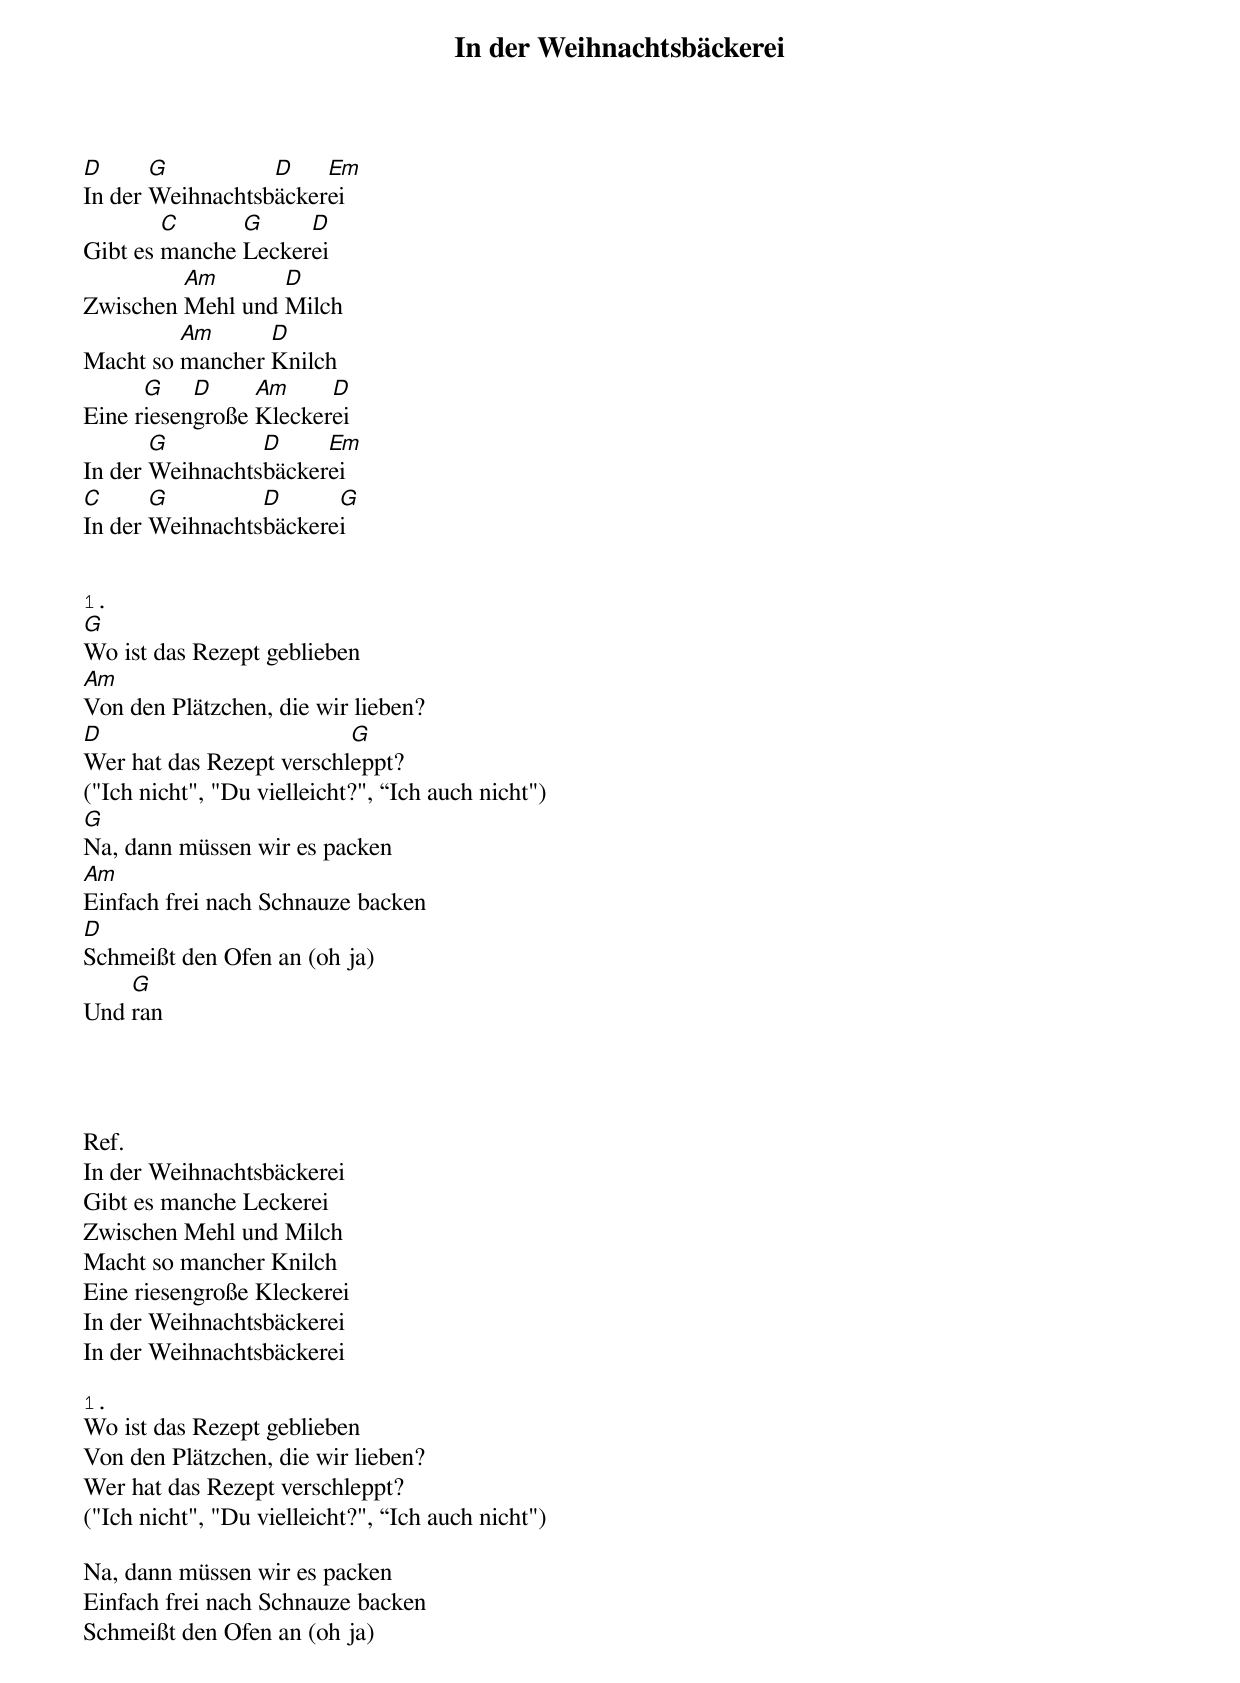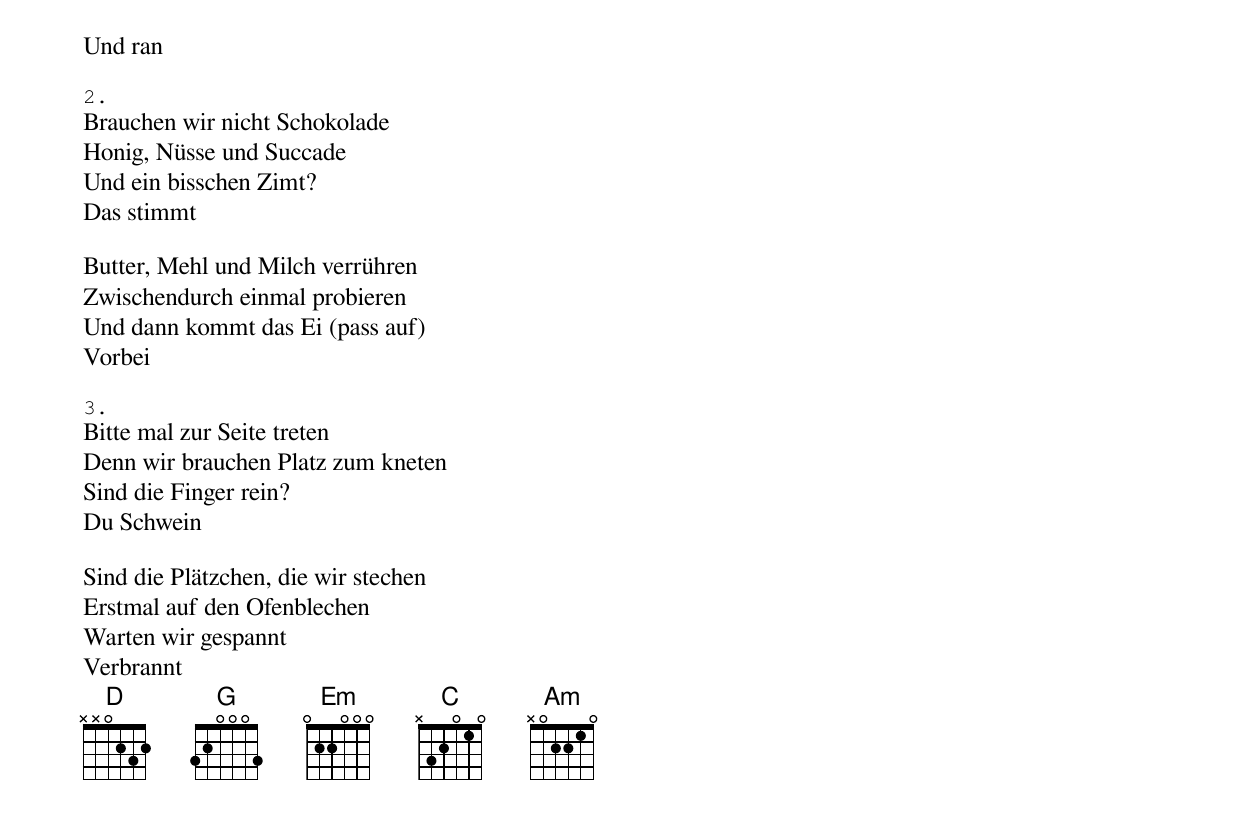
In der Weihnachtsbäckerei

D      G          D    Em
In der Weihnachtsbäckerei
        C      G     D
Gibt es manche Leckerei
         Am       D
Zwischen Mehl und Milch
         Am      D
Macht so mancher Knilch
      G    D     Am     D
Eine riesengroße Kleckerei
       G         D     Em
In der Weihnachtsbäckerei
C      G         D      G
In der Weihnachtsbäckerei


1.
G
Wo ist das Rezept geblieben
Am
Von den Plätzchen, die wir lieben?
D                         G
Wer hat das Rezept verschleppt?
("Ich nicht", "Du vielleicht?", “Ich auch nicht")
G
Na, dann müssen wir es packen
Am
Einfach frei nach Schnauze backen
D
Schmeißt den Ofen an (oh ja)
    G
Und ran




Ref.
In der Weihnachtsbäckerei
Gibt es manche Leckerei
Zwischen Mehl und Milch
Macht so mancher Knilch
Eine riesengroße Kleckerei
In der Weihnachtsbäckerei
In der Weihnachtsbäckerei

1.
Wo ist das Rezept geblieben
Von den Plätzchen, die wir lieben?
Wer hat das Rezept verschleppt?
("Ich nicht", "Du vielleicht?", “Ich auch nicht")

Na, dann müssen wir es packen
Einfach frei nach Schnauze backen
Schmeißt den Ofen an (oh ja)
Und ran

2.
Brauchen wir nicht Schokolade
Honig, Nüsse und Succade
Und ein bisschen Zimt?
Das stimmt

Butter, Mehl und Milch verrühren
Zwischendurch einmal probieren
Und dann kommt das Ei (pass auf)
Vorbei

3.
Bitte mal zur Seite treten
Denn wir brauchen Platz zum kneten
Sind die Finger rein?
Du Schwein

Sind die Plätzchen, die wir stechen
Erstmal auf den Ofenblechen
Warten wir gespannt
Verbrannt
